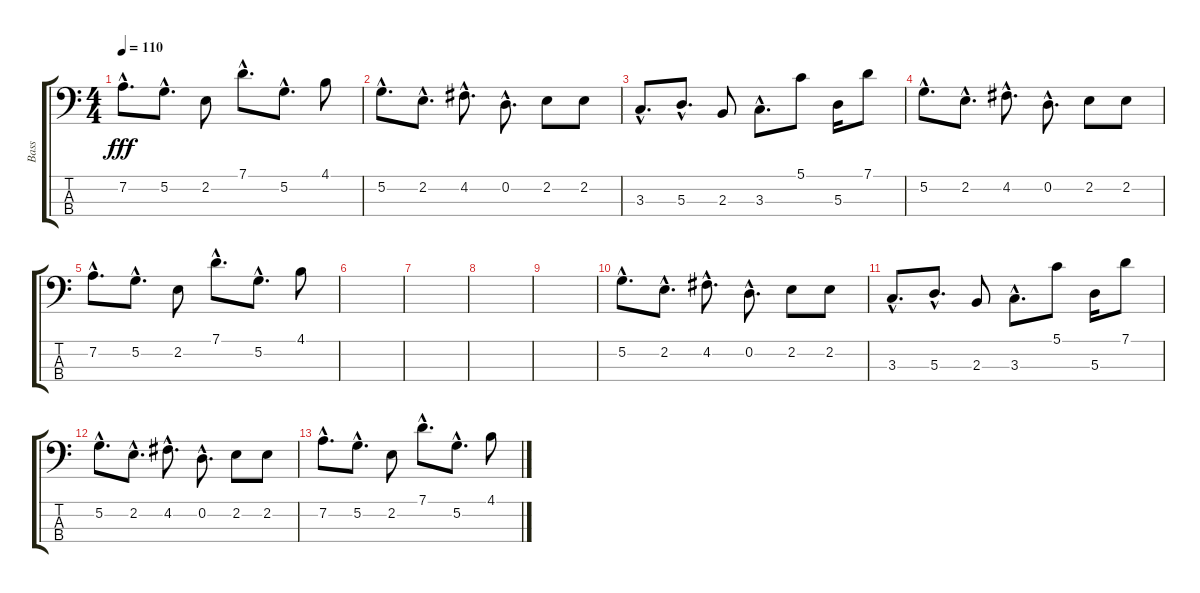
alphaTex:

\track ("Bass" "Bass") {instrument fretlessbass}
\staff {score tabs}
\tuning (G2 D2 A1 E1) {hide}
\ts (4 4)
\tempo 110
\clef f4
\ks c
7.2{hac}.8{d dy fff} 5.2{hac}.8{d} 2.2.8 7.1{hac}.8{d} 5.2{hac}.8{d} 4.1.8 |
5.2{hac}.8{d} 2.2{hac}.8{d} 4.2{hac}.8{d} 0.2{hac}.8{d} 2.2.8 2.2.8 |
3.3{hac}.8{d} 5.3{hac}.8{d} 2.3.8 3.3{hac}.8{d} 5.1.8 5.3.16 7.1.8 |
5.2{hac}.8{d} 2.2{hac}.8{d} 4.2{hac}.8{d} 0.2{hac}.8{d} 2.2.8 2.2.8 |
7.2{hac}.8{d} 5.2{hac}.8{d} 2.2.8 7.1{hac}.8{d} 5.2{hac}.8{d} 4.1.8 |
|
|
|
|
5.2{hac}.8{d} 2.2{hac}.8{d} 4.2{hac}.8{d} 0.2{hac}.8{d} 2.2.8 2.2.8 |
3.3{hac}.8{d} 5.3{hac}.8{d} 2.3.8 3.3{hac}.8{d} 5.1.8 5.3.16 7.1.8 |
5.2{hac}.8{d} 2.2{hac}.8{d} 4.2{hac}.8{d} 0.2{hac}.8{d} 2.2.8 2.2.8 |
7.2{hac}.8{d} 5.2{hac}.8{d} 2.2.8 7.1{hac}.8{d} 5.2{hac}.8{d} 4.1.8
